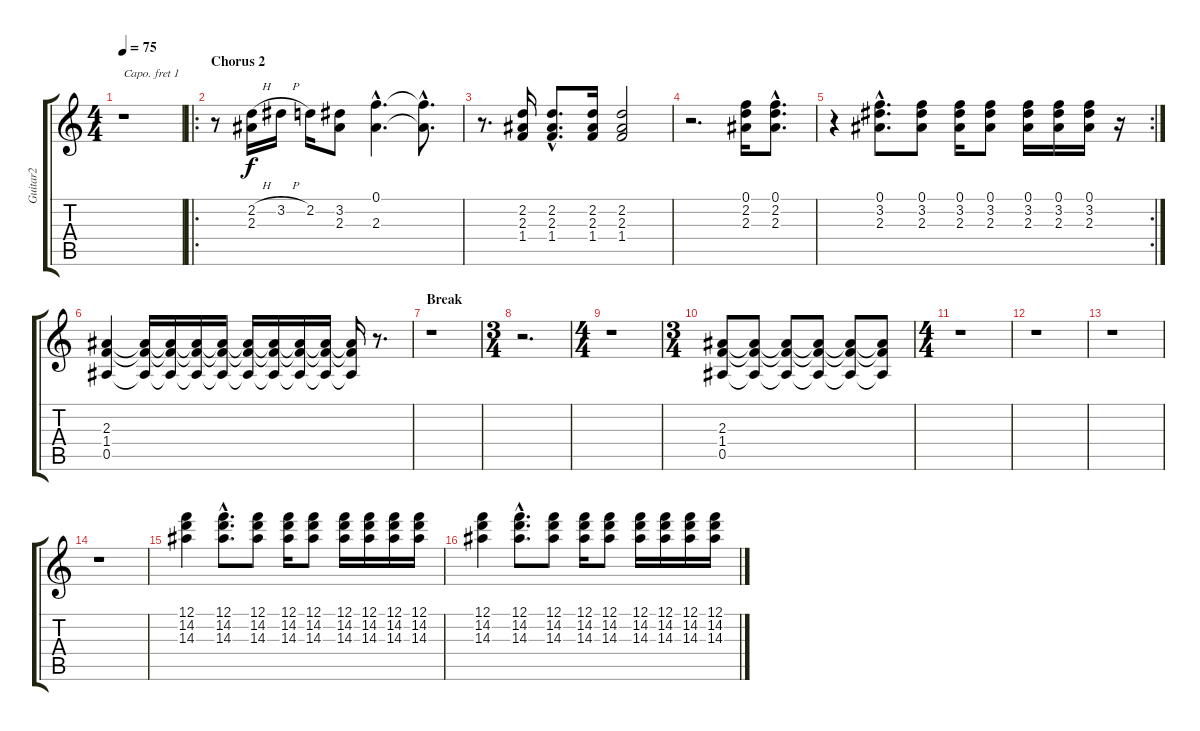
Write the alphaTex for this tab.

\track ("Guitar2" "Guitar2") {instrument overdrivenguitar}
\staff {score tabs}
\capo 1
\tuning (E4 B3 G3 Eb3 A2 E2) {hide}
\ts (4 4)
\tempo 75
\clef g2
\ks c
r.1{dy f} |
\ro
\section ("" "Chorus 2")
r.8 (2.2{h} 2.3).16 3.2{h}.16 2.2.16 (3.2 2.3).8 (0.1{hac} 2.3{hac}).4{d} (0.1{hac t} 2.3{hac t}).8{d} |
r.8{d} (2.2 2.3 1.4).16 (2.2{hac} 2.3{hac} 1.4{hac}).8{d} (2.2 2.3 1.4).16 (2.2 2.3 1.4).2 |
r.2{d} (0.1 2.2 2.3).16 (0.1{hac} 2.2{hac} 2.3{hac}).8{d} |
\rc 2
r.4 (0.1{hac} 3.2{hac} 2.3{hac}).8{d} (0.1 3.2 2.3).8 (0.1 3.2 2.3).16 (0.1 3.2 2.3).8 (0.1 3.2 2.3).16 (0.1 3.2 2.3).16 (0.1 3.2 2.3).16 r.16 |
(2.3 1.4 0.5).4 (2.3{t} 1.4{t} 0.5{t}).16{volume 9} (2.3{t} 1.4{t} 0.5{t}).16{volume 8} (2.3{t} 1.4{t} 0.5{t}).16{volume 7} (2.3{t} 1.4{t} 0.5{t}).16{volume 6} (2.3{t} 1.4{t} 0.5{t}).16{volume 5} (2.3{t} 1.4{t} 0.5{t}).16{volume 4} (2.3{t} 1.4{t} 0.5{t}).16{volume 3} (2.3{t} 1.4{t} 0.5{t}).16{volume 2} (2.3{t} 1.4{t} 0.5{t}).16{volume 1} r.8{d} |
\section ("" "Break")
r.1 |
\ts (3 4)
r.2{d} |
\ts (4 4)
r.1 |
\ts (3 4)
(2.3 1.4 0.5).8{volume 2} (2.3{t} 1.4{t} 0.5{t}).8{volume 4} (2.3{t} 1.4{t} 0.5{t}).8{volume 6} (2.3{t} 1.4{t} 0.5{t}).8{volume 8} (2.3{t} 1.4{t} 0.5{t}).8{volume 10} (2.3{t} 1.4{t} 0.5{t}).8{volume 12} |
\ts (4 4)
r.1 |
r.1 |
r.1 |
r.1 |
(12.1 14.2 14.3).4{volume 7} (12.1{hac} 14.2{hac} 14.3{hac}).8{d volume 7} (12.1 14.2 14.3).8{volume 7} (12.1 14.2 14.3).16{volume 7} (12.1 14.2 14.3).8{volume 7} (12.1 14.2 14.3).16{volume 7} (12.1 14.2 14.3).16{volume 7} (12.1 14.2 14.3).16{volume 7} (12.1 14.2 14.3).16{volume 7} |
(12.1 14.2 14.3).4{volume 7} (12.1{hac} 14.2{hac} 14.3{hac}).8{d volume 7} (12.1 14.2 14.3).8{volume 7} (12.1 14.2 14.3).16{volume 7} (12.1 14.2 14.3).8{volume 7} (12.1 14.2 14.3).16{volume 7} (12.1 14.2 14.3).16{volume 7} (12.1 14.2 14.3).16{volume 7} (12.1 14.2 14.3).16{volume 7}
